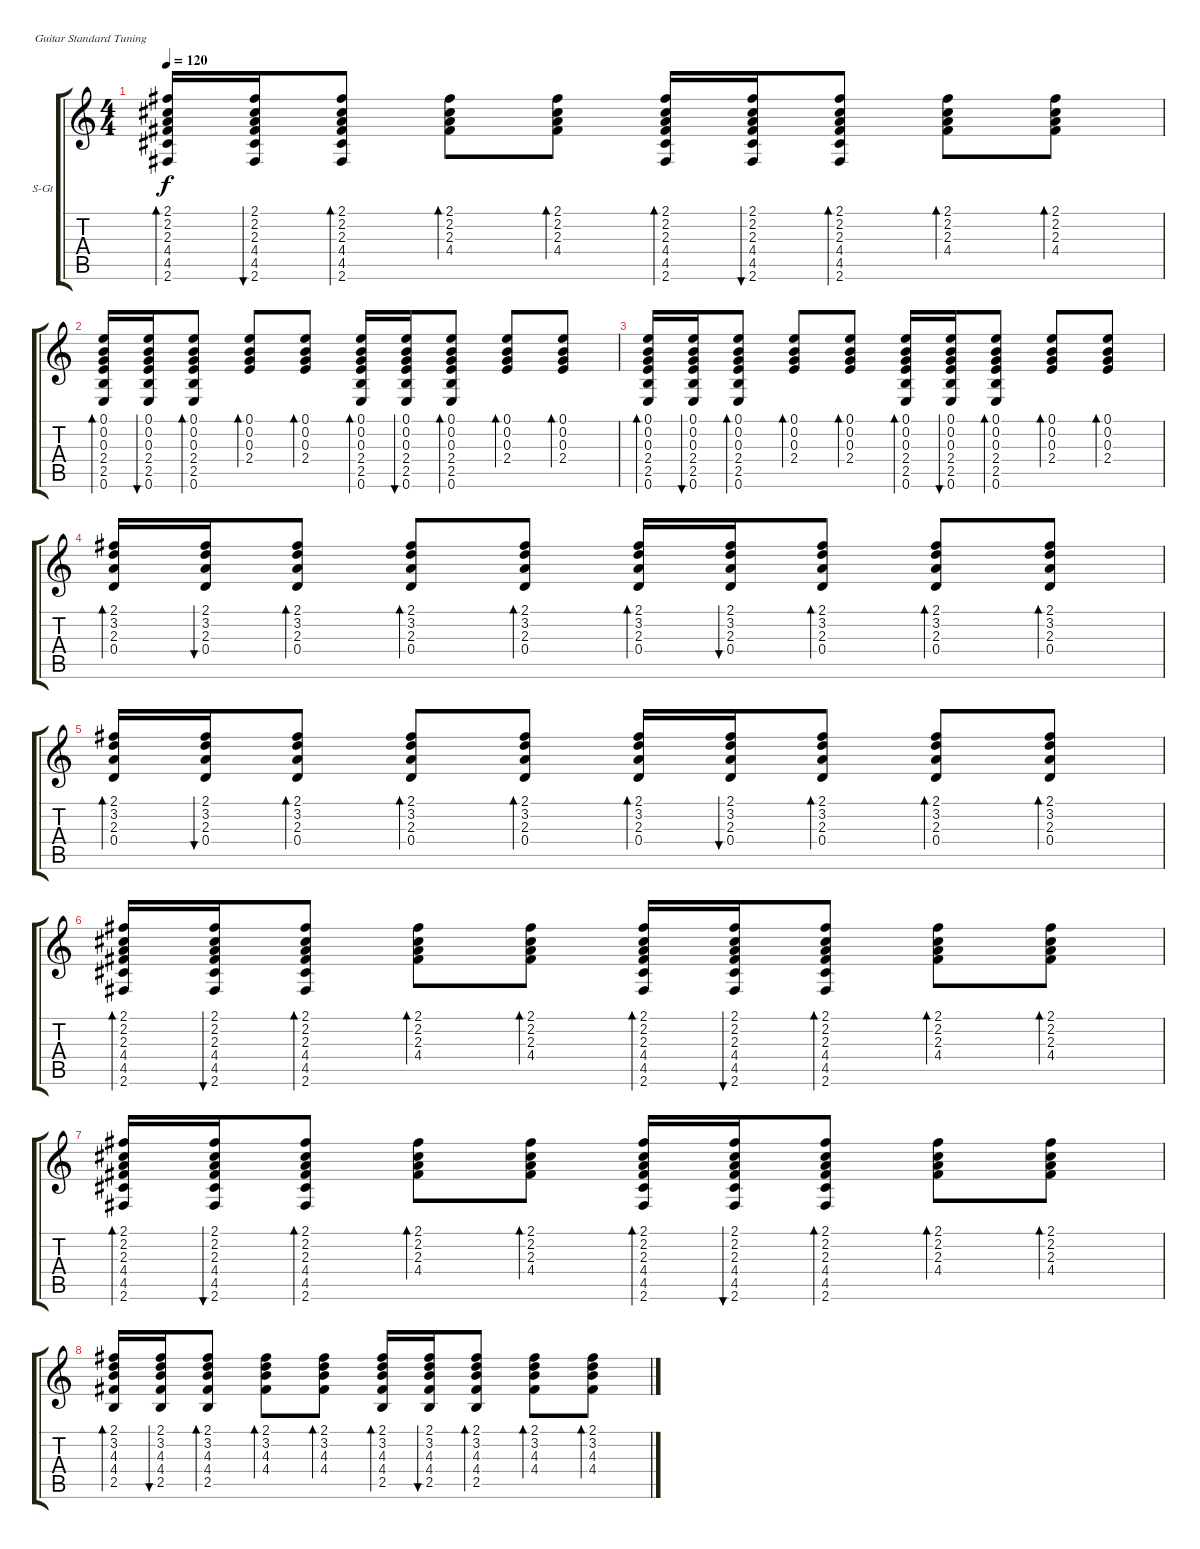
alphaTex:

\defaultSystemsLayout 4
\bracketExtendMode groupsimilarinstruments
\firstSystemTrackNameOrientation horizontal
\otherSystemsTrackNameOrientation horizontal
\track ("В.Цой-Акустика" "S-Gt") {instrument acousticguitarsteel}
\staff {score tabs}
\tuning (E4 B3 G3 D3 A2 E2)
\ts (4 4)
\tempo 120
\clef g2
\ks c
(2.1 2.2 2.3 4.4 4.5 2.6).16{bd 30 dy f} (2.1 2.2 2.3 4.4 4.5 2.6).16{bu 30} (2.1 2.2 2.3 4.4 4.5 2.6).8{bd 30} (2.1 2.2 2.3 4.4).8{bd 30} (2.1 2.2 2.3 4.4).8{bd 30} (2.1 2.2 2.3 4.4 4.5 2.6).16{bd 30} (2.1 2.2 2.3 4.4 4.5 2.6).16{bu 30} (2.1 2.2 2.3 4.4 4.5 2.6).8{bd 30} (2.1 2.2 2.3 4.4).8{bd 30} (2.1 2.2 2.3 4.4).8{bd 30} |
(0.1 0.2 0.3 2.4 2.5 0.6).16{bd 30} (0.1 0.2 0.3 2.4 2.5 0.6).16{bu 30} (0.1 0.2 0.3 2.4 2.5 0.6).8{bd 30} (0.1 0.2 0.3 2.4).8{bd 30} (0.1 0.2 0.3 2.4).8{bd 30} (0.1 0.2 0.3 2.4 2.5 0.6).16{bd 30} (0.1 0.2 0.3 2.4 2.5 0.6).16{bu 30} (0.1 0.2 0.3 2.4 2.5 0.6).8{bd 30} (0.1 0.2 0.3 2.4).8{bd 30} (0.1 0.2 0.3 2.4).8{bd 30} |
(0.1 0.2 0.3 2.4 2.5 0.6).16{bd 30} (0.1 0.2 0.3 2.4 2.5 0.6).16{bu 30} (0.1 0.2 0.3 2.4 2.5 0.6).8{bd 30} (0.1 0.2 0.3 2.4).8{bd 30} (0.1 0.2 0.3 2.4).8{bd 30} (0.1 0.2 0.3 2.4 2.5 0.6).16{bd 30} (0.1 0.2 0.3 2.4 2.5 0.6).16{bu 30} (0.1 0.2 0.3 2.4 2.5 0.6).8{bd 30} (0.1 0.2 0.3 2.4).8{bd 30} (0.1 0.2 0.3 2.4).8{bd 30} |
(2.1 3.2 2.3 0.4).16{bd 30} (2.1 3.2 2.3 0.4).16{bu 30} (2.1 3.2 2.3 0.4).8{bd 30} (2.1 3.2 2.3 0.4).8{bd 30} (2.1 3.2 2.3 0.4).8{bd 30} (2.1 3.2 2.3 0.4).16{bd 30} (2.1 3.2 2.3 0.4).16{bu 30} (2.1 3.2 2.3 0.4).8{bd 30} (2.1 3.2 2.3 0.4).8{bd 30} (2.1 3.2 2.3 0.4).8{bd 30} |
(2.1 3.2 2.3 0.4).16{bd 30} (2.1 3.2 2.3 0.4).16{bu 30} (2.1 3.2 2.3 0.4).8{bd 30} (2.1 3.2 2.3 0.4).8{bd 30} (2.1 3.2 2.3 0.4).8{bd 30} (2.1 3.2 2.3 0.4).16{bd 30} (2.1 3.2 2.3 0.4).16{bu 30} (2.1 3.2 2.3 0.4).8{bd 30} (2.1 3.2 2.3 0.4).8{bd 30} (2.1 3.2 2.3 0.4).8{bd 30} |
(2.1 2.2 2.3 4.4 4.5 2.6).16{bd 30} (2.1 2.2 2.3 4.4 4.5 2.6).16{bu 30} (2.1 2.2 2.3 4.4 4.5 2.6).8{bd 30} (2.1 2.2 2.3 4.4).8{bd 30} (2.1 2.2 2.3 4.4).8{bd 30} (2.1 2.2 2.3 4.4 4.5 2.6).16{bd 30} (2.1 2.2 2.3 4.4 4.5 2.6).16{bu 30} (2.1 2.2 2.3 4.4 4.5 2.6).8{bd 30} (2.1 2.2 2.3 4.4).8{bd 30} (2.1 2.2 2.3 4.4).8{bd 30} |
(2.1 2.2 2.3 4.4 4.5 2.6).16{bd 30} (2.1 2.2 2.3 4.4 4.5 2.6).16{bu 30} (2.1 2.2 2.3 4.4 4.5 2.6).8{bd 30} (2.1 2.2 2.3 4.4).8{bd 30} (2.1 2.2 2.3 4.4).8{bd 30} (2.1 2.2 2.3 4.4 4.5 2.6).16{bd 30} (2.1 2.2 2.3 4.4 4.5 2.6).16{bu 30} (2.1 2.2 2.3 4.4 4.5 2.6).8{bd 30} (2.1 2.2 2.3 4.4).8{bd 30} (2.1 2.2 2.3 4.4).8{bd 30} |
(2.1 3.2 4.3 4.4 2.5).16{bd 30} (2.1 3.2 4.3 4.4 2.5).16{bu 30} (2.1 3.2 4.3 4.4 2.5).8{bd 30} (2.1 3.2 4.3 4.4).8{bd 30} (2.1 3.2 4.3 4.4).8{bd 30} (2.1 3.2 4.3 4.4 2.5).16{bd 30} (2.1 3.2 4.3 4.4 2.5).16{bu 30} (2.1 3.2 4.3 4.4 2.5).8{bd 30} (2.1 3.2 4.3 4.4).8{bd 30} (2.1 3.2 4.3 4.4).8{bd 30}
